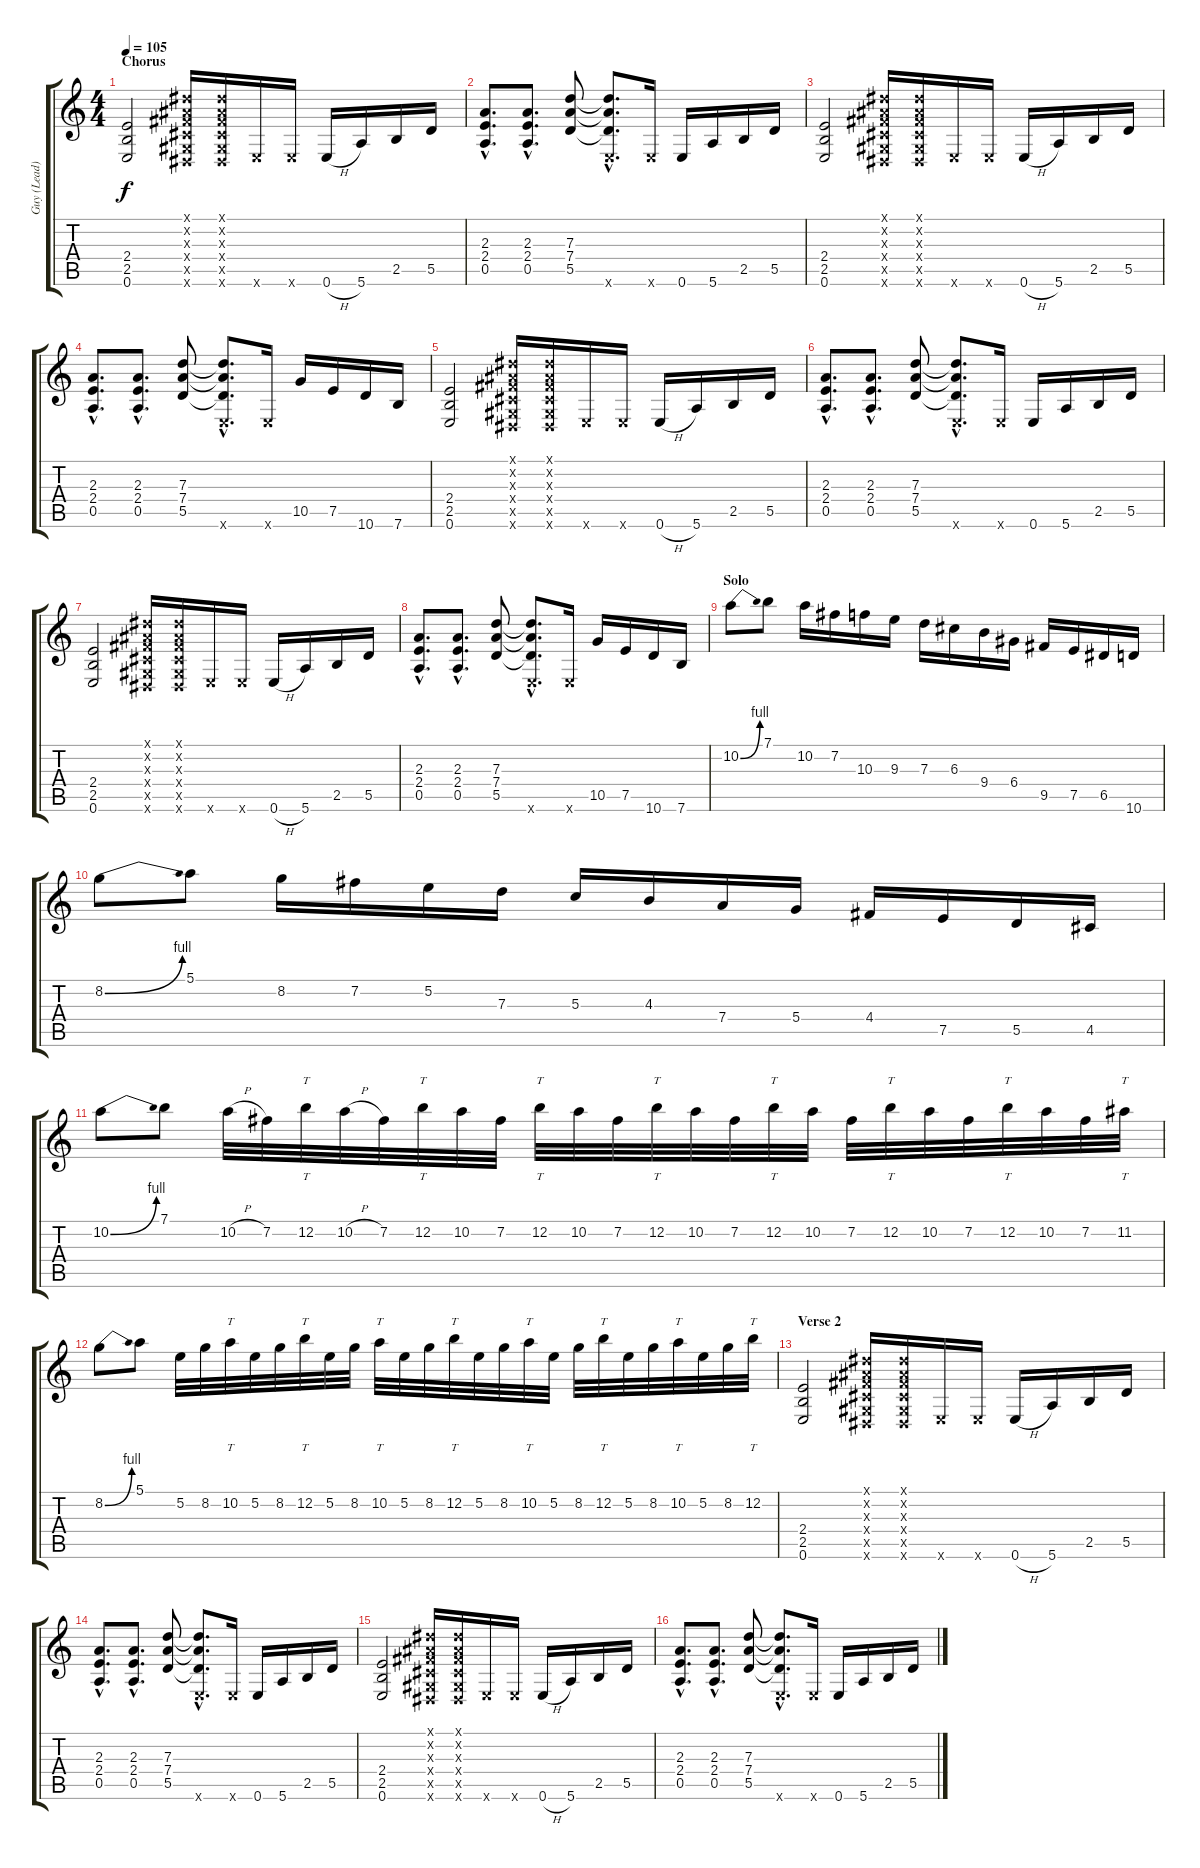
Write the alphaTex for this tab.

\track ("Guy (Lead)" "Guy (Lead)") {instrument distortionguitar}
\staff {score tabs}
\tuning (E4 B3 G3 D3 A2 E2) {hide}
\ts (4 4)
\section ("" "Chorus")
\tempo 105
\clef g2
\ks c
(2.4 2.5 0.6).2{dy f} (-1.1{x} -1.2{x} -1.3{x} -1.4{x} -1.5{x} -1.6{x}).16 (-1.1{x} -1.2{x} -1.3{x} -1.4{x} -1.5{x} -1.6{x}).16 0.6{x}.16 0.6{x}.16 0.6{h}.16 5.6.16 2.5.16 5.5.16 |
(2.3{hac} 2.4{hac} 0.5{hac}).8{d} (2.3{hac} 2.4{hac} 0.5{hac}).8{d} (7.3 7.4 5.5).8 (7.3{hac t} 7.4{hac t} 5.5{hac t} 0.6{hac x}).8{d} 0.6{x}.16 0.6.16 5.6.16 2.5.16 5.5.16 |
(2.4 2.5 0.6).2 (-1.1{x} -1.2{x} -1.3{x} -1.4{x} -1.5{x} -1.6{x}).16 (-1.1{x} -1.2{x} -1.3{x} -1.4{x} -1.5{x} -1.6{x}).16 0.6{x}.16 0.6{x}.16 0.6{h}.16 5.6.16 2.5.16 5.5.16 |
(2.3{hac} 2.4{hac} 0.5{hac}).8{d} (2.3{hac} 2.4{hac} 0.5{hac}).8{d} (7.3 7.4 5.5).8 (7.3{hac t} 7.4{hac t} 5.5{hac t} 0.6{hac x}).8{d} 0.6{x}.16 10.5.16 7.5.16 10.6.16 7.6.16 |
(2.4 2.5 0.6).2 (-1.1{x} -1.2{x} -1.3{x} -1.4{x} -1.5{x} -1.6{x}).16 (-1.1{x} -1.2{x} -1.3{x} -1.4{x} -1.5{x} -1.6{x}).16 0.6{x}.16 0.6{x}.16 0.6{h}.16 5.6.16 2.5.16 5.5.16 |
(2.3{hac} 2.4{hac} 0.5{hac}).8{d} (2.3{hac} 2.4{hac} 0.5{hac}).8{d} (7.3 7.4 5.5).8 (7.3{hac t} 7.4{hac t} 5.5{hac t} 0.6{hac x}).8{d} 0.6{x}.16 0.6.16 5.6.16 2.5.16 5.5.16 |
(2.4 2.5 0.6).2 (-1.1{x} -1.2{x} -1.3{x} -1.4{x} -1.5{x} -1.6{x}).16 (-1.1{x} -1.2{x} -1.3{x} -1.4{x} -1.5{x} -1.6{x}).16 0.6{x}.16 0.6{x}.16 0.6{h}.16 5.6.16 2.5.16 5.5.16 |
(2.3{hac} 2.4{hac} 0.5{hac}).8{d} (2.3{hac} 2.4{hac} 0.5{hac}).8{d} (7.3 7.4 5.5).8 (7.3{hac t} 7.4{hac t} 5.5{hac t} 0.6{hac x}).8{d} 0.6{x}.16 10.5.16 7.5.16 10.6.16 7.6.16 |
\section ("" "Solo")
10.2{be (bend 0 0 60 4)}.8 7.1.8 10.2.16 7.2.16 10.3.16 9.3.16 7.3.16 6.3.16 9.4.16 6.4.16 9.5.16 7.5.16 6.5.16 10.6.16 |
8.2{be (bend 0 0 60 4)}.8 5.1.8 8.2.16 7.2.16 5.2.16 7.3.16 5.3.16 4.3.16 7.4.16 5.4.16 4.4.16 7.5.16 5.5.16 4.5.16 |
10.2{be (bend 0 0 60 4)}.8 7.1.8 10.2{h}.32 7.2.32 12.2.32{tt} 10.2{h}.32 7.2.32 12.2.32{tt} 10.2.32 7.2.32 12.2.32{tt} 10.2.32 7.2.32 12.2.32{tt} 10.2.32 7.2.32 12.2.32{tt} 10.2.32 7.2.32 12.2.32{tt} 10.2.32 7.2.32 12.2.32{tt} 10.2.32 7.2.32 11.2.32{tt} |
8.2{be (bend 0 0 60 4)}.8 5.1.8 5.2.32 8.2.32 10.2.32{tt} 5.2.32 8.2.32 12.2.32{tt} 5.2.32 8.2.32 10.2.32{tt} 5.2.32 8.2.32 12.2.32{tt} 5.2.32 8.2.32 10.2.32{tt} 5.2.32 8.2.32 12.2.32{tt} 5.2.32 8.2.32 10.2.32{tt} 5.2.32 8.2.32 12.2.32{tt} |
\section ("" "Verse 2")
(2.4 2.5 0.6).2 (-1.1{x} -1.2{x} -1.3{x} -1.4{x} -1.5{x} -1.6{x}).16 (-1.1{x} -1.2{x} -1.3{x} -1.4{x} -1.5{x} -1.6{x}).16 0.6{x}.16 0.6{x}.16 0.6{h}.16 5.6.16 2.5.16 5.5.16 |
(2.3{hac} 2.4{hac} 0.5{hac}).8{d} (2.3{hac} 2.4{hac} 0.5{hac}).8{d} (7.3 7.4 5.5).8 (7.3{hac t} 7.4{hac t} 5.5{hac t} 0.6{hac x}).8{d} 0.6{x}.16 0.6.16 5.6.16 2.5.16 5.5.16 |
(2.4 2.5 0.6).2 (-1.1{x} -1.2{x} -1.3{x} -1.4{x} -1.5{x} -1.6{x}).16 (-1.1{x} -1.2{x} -1.3{x} -1.4{x} -1.5{x} -1.6{x}).16 0.6{x}.16 0.6{x}.16 0.6{h}.16 5.6.16 2.5.16 5.5.16 |
(2.3{hac} 2.4{hac} 0.5{hac}).8{d} (2.3{hac} 2.4{hac} 0.5{hac}).8{d} (7.3 7.4 5.5).8 (7.3{hac t} 7.4{hac t} 5.5{hac t} 0.6{hac x}).8{d} 0.6{x}.16 0.6.16 5.6.16 2.5.16 5.5.16
